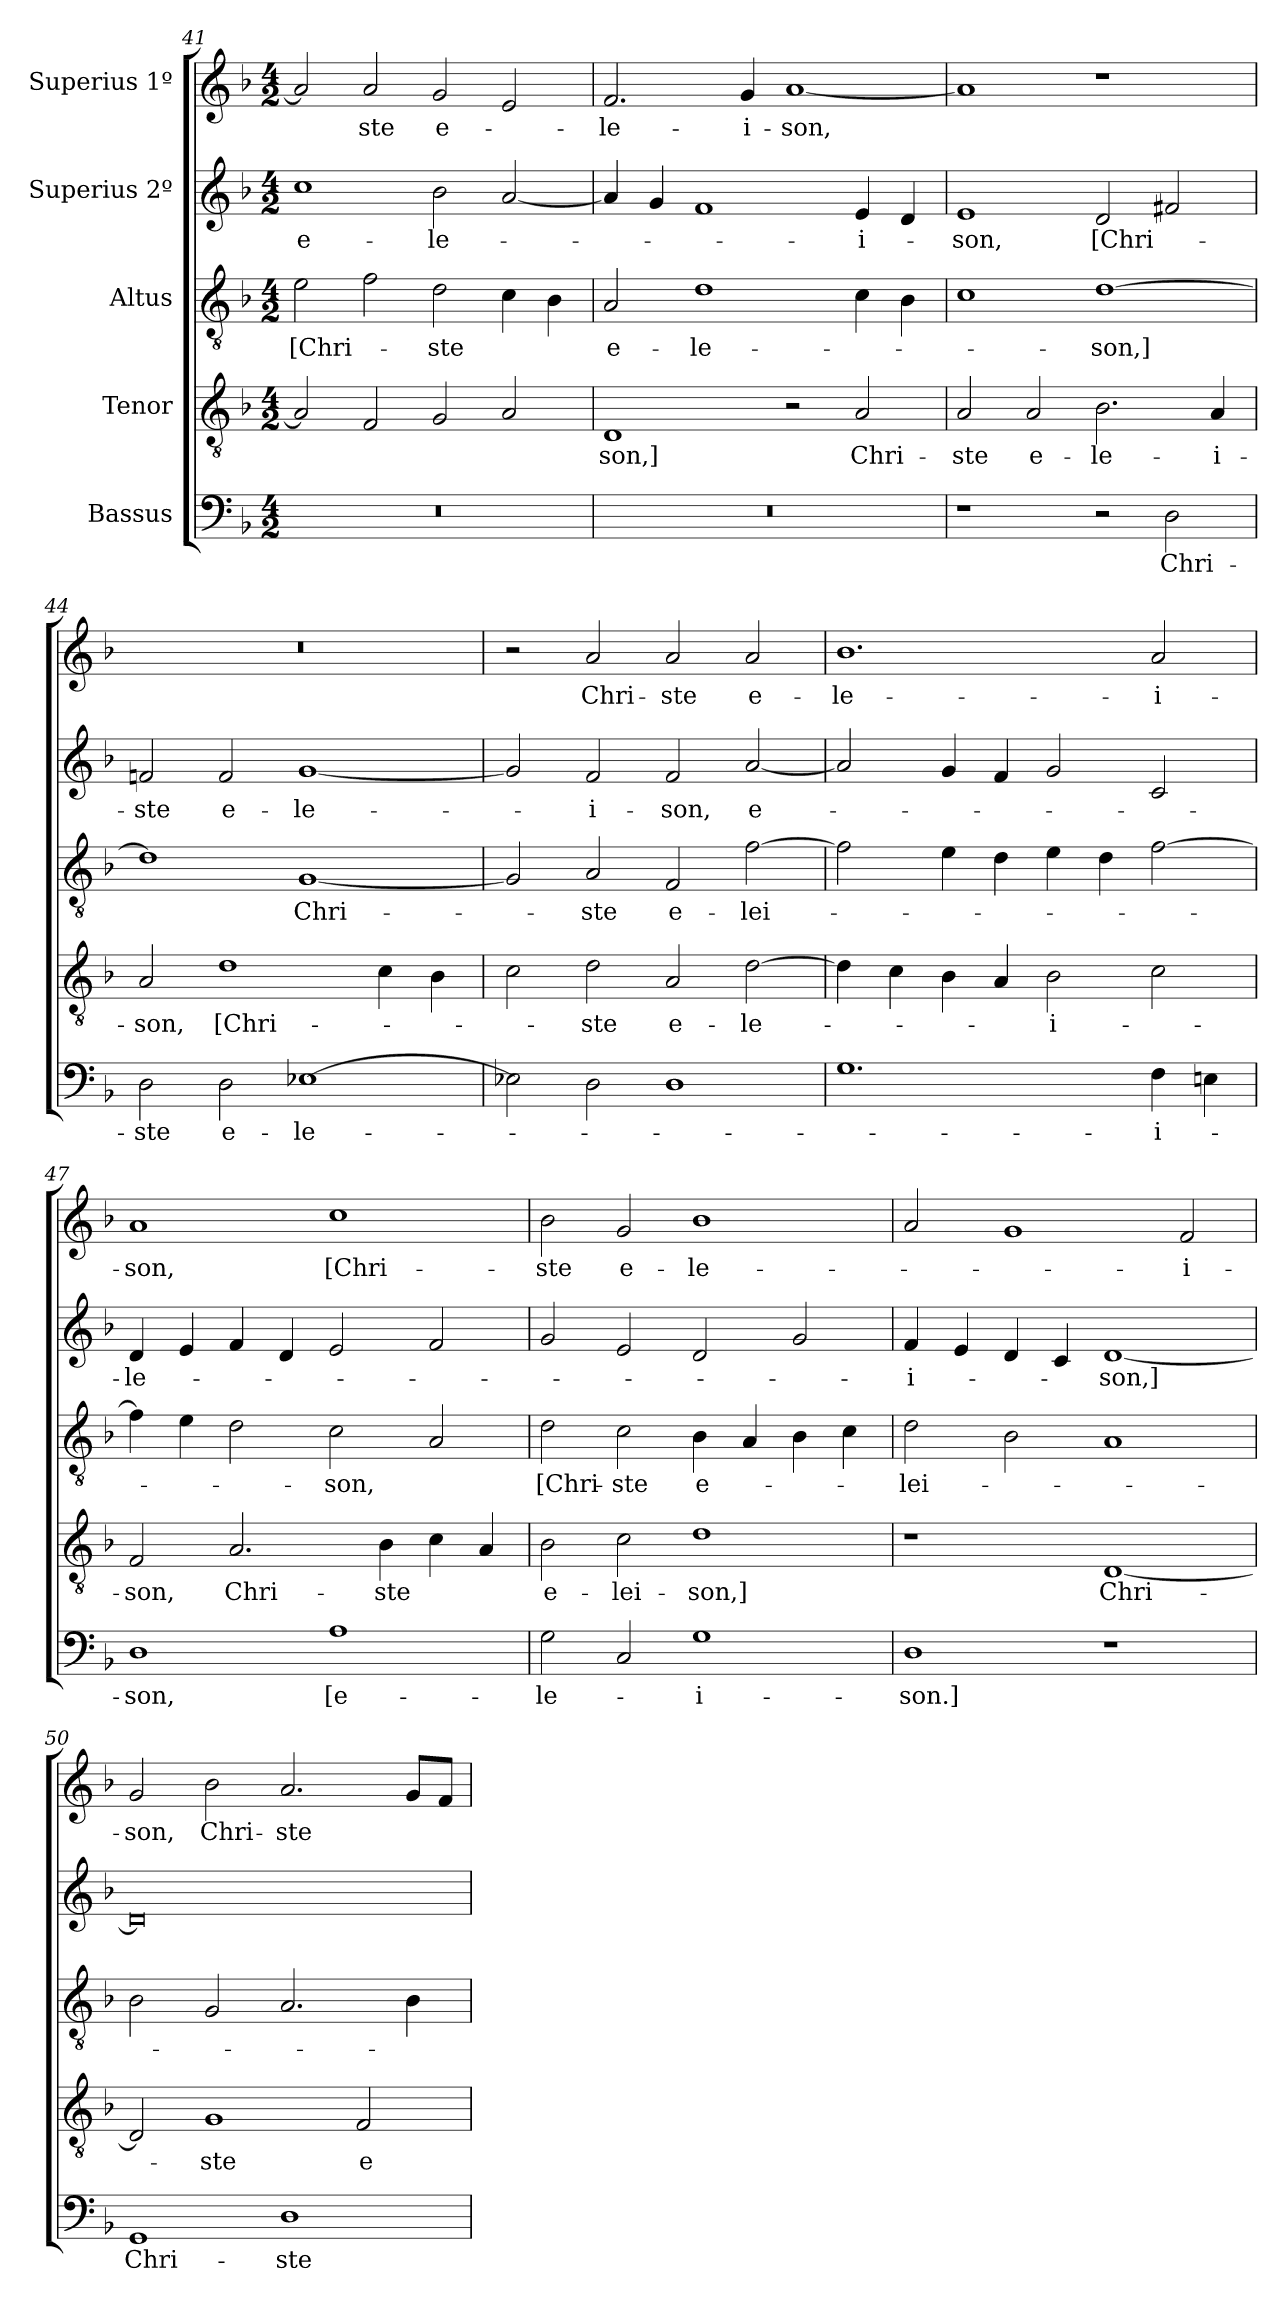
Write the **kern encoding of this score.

**kern	**text	**kern	**text	**kern	**text	**kern	**text	**kern	**text
*part5	*part5	*part4	*part4	*part3	*part3	*part2	*part2	*part1	*part1
*staff5	*staff5	*staff4	*staff4	*staff3	*staff3	*staff2	*staff2	*staff1	*staff1
*I"Bassus	*	*I"Tenor	*	*I"Altus	*	*I"Superius 2º	*	*I"Superius 1º	*
*clefF4	*	*clefGv2	*	*clefGv2	*	*clefG2	*	*clefG2	*
*k[b-]	*	*k[b-]	*	*k[b-]	*	*k[b-]	*	*k[b-]	*
*M4/2	*	*M4/2	*	*M4/2	*	*M4/2	*	*M4/2	*
=41	=41	=41	=41	=41	=41	=41	=41	=41	=41
0r	.	2A/]	.	2e\	[Chri-	1cc\	e-	2a/]	.
.	.	2F/	.	2f\	.	.	.	2a/	-ste
.	.	2G/	.	2d\	-ste	2b-\	-le-	2g/	e-
.	.	2A/	.	4c\	.	[2a/	.	2e/	.
.	.	.	.	4B-\	.	.	.	.	.
=42	=42	=42	=42	=42	=42	=42	=42	=42	=42
0r	.	1D/	-son,]	2A/	e-	4a/]	.	2.f/	-le-
.	.	.	.	.	.	4g/	.	.	.
.	.	.	.	1d\	-le-	1f/	.	.	.
.	.	.	.	.	.	.	.	4g/	-i-
.	.	2r	.	.	.	.	.	[1a/	-son,
.	.	2A/	Chri-	4c\	.	4e/	-i-	.	.
.	.	.	.	4B-\	.	4d/	.	.	.
=43	=43	=43	=43	=43	=43	=43	=43	=43	=43
1r	.	2A/	-ste	1c\	.	1e/	-son,	1a/]	.
.	.	2A/	e-	.	.	.	.	.	.
2r	.	2.B-\	-le-	[1d\	-son,]	2d/	[Chri-	1r	.
2D\	Chri-	.	.	.	.	2f#X/	.	.	.
.	.	4A/	-i-	.	.	.	.	.	.
=44	=44	=44	=44	=44	=44	=44	=44	=44	=44
2D\	-ste	2A/	-son,	1d\]	.	2fn/	-ste	0r	.
2D\	e-	1d\	[Chri-	.	.	2f/	e-	.	.
[1E-X\	-le-	.	.	[1G/	Chri-	[1g/	-le-	.	.
.	.	4c\	.	.	.	.	.	.	.
.	.	4B-\	.	.	.	.	.	.	.
=45	=45	=45	=45	=45	=45	=45	=45	=45	=45
2E-X\]	.	2c\	.	2G/]	.	2g/]	.	2r	.
2D\	.	2d\	-ste	2A/	-ste	2f/	-i-	2a/	Chri-
1D\	.	2A/	e-	2F/	e-	2f/	-son,	2a/	-ste
.	.	[2d\	-le-	[2f\	-lei-	[2a/	e-	2a/	e-
=46	=46	=46	=46	=46	=46	=46	=46	=46	=46
1.G\	.	4d\]	.	2f\]	.	2a/]	.	1.b-\	-le-
.	.	4c\	.	.	.	.	.	.	.
.	.	4B-\	.	4e\	.	4g/	.	.	.
.	.	4A/	.	4d\	.	4f/	.	.	.
.	.	2B-\	-i-	4e\	.	2g/	.	.	.
.	.	.	.	4d\	.	.	.	.	.
4F\	-i-	2c\	.	[2f\	.	2c/	.	2a/	-i-
4En\	.	.	.	.	.	.	.	.	.
=47	=47	=47	=47	=47	=47	=47	=47	=47	=47
1D\	-son,	2F/	-son,	4f\]	.	4d/	-le-	1a/	-son,
.	.	.	.	4e\	.	4e/	.	.	.
.	.	2.A/	Chri-	2d\	.	4f/	.	.	.
.	.	.	.	.	.	4d/	.	.	.
1A\	[e-	.	.	2c\	-son,	2e/	.	1cc\	[Chri-
.	.	4B-\	-ste	.	.	.	.	.	.
.	.	4c\	.	2A/	.	2f/	.	.	.
.	.	4A/	.	.	.	.	.	.	.
=48	=48	=48	=48	=48	=48	=48	=48	=48	=48
2G\	-le-	2B-\	e-	2d\	[Chri-	2g/	.	2b-\	-ste
2C/	.	2c\	-lei-	2c\	-ste	2e/	.	2g/	e-
1G\	-i-	1d\	-son,]	4B-\	e-	2d/	.	1b-\	-le-
.	.	.	.	4A/	.	.	.	.	.
.	.	.	.	4B-\	.	2g/	.	.	.
.	.	.	.	4c\	.	.	.	.	.
=49	=49	=49	=49	=49	=49	=49	=49	=49	=49
1D\	-son.]	1r	.	2d\	-lei-	4f/	-i-	2a/	.
.	.	.	.	.	.	4e/	.	.	.
.	.	.	.	2B-\	.	4d/	.	1g/	.
.	.	.	.	.	.	4c/	.	.	.
1r	.	[1D/	Chri-	1A/	.	[1d/	-son,]	.	.
.	.	.	.	.	.	.	.	2f/	-i-
=50	=50	=50	=50	=50	=50	=50	=50	=50	=50
1GG/	Chri-	2D/]	.	2B-\	.	0d/]	.	2g/	-son,
.	.	1G/	-ste	2G/	.	.	.	2b-\	Chri-
1D\	-ste	.	.	2.A/	.	.	.	2.a/	-ste
.	.	2F/	e-	.	.	.	.	.	.
.	.	.	.	4B-\	.	.	.	8g/L	.
.	.	.	.	.	.	.	.	8f/J	.
=	=	=	=	=	=	=	=	=	=
*-	*-	*-	*-	*-	*-	*-	*-	*-	*-
